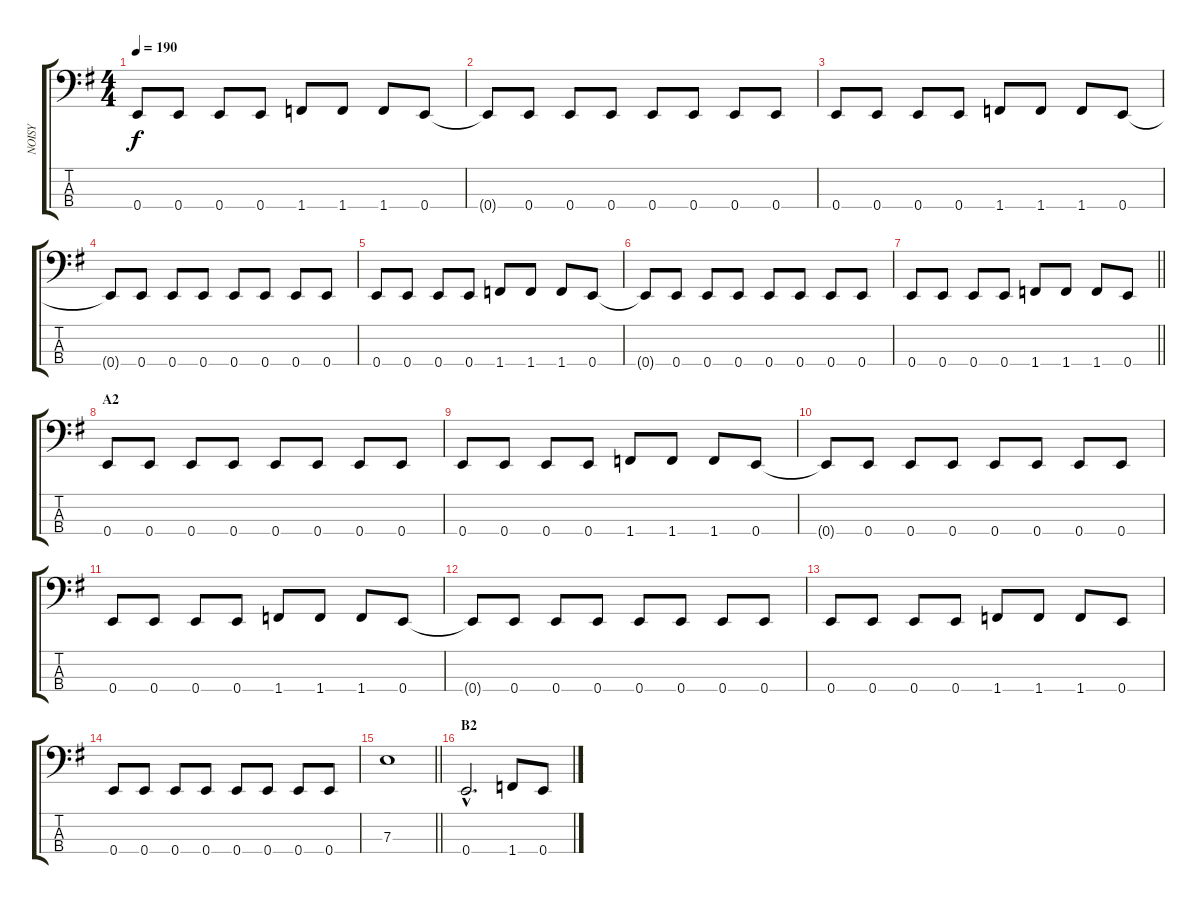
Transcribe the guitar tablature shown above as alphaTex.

\track ("NOISY" "NOISY") {instrument electricbasspick}
\staff {score tabs}
\tuning (G2 D2 A1 E1) {hide}
\ts (4 4)
\tempo 190
\clef f4
\ks g
0.4.8{dy f} 0.4.8 0.4.8 0.4.8 1.4.8 1.4.8 1.4.8 0.4.8 |
0.4{t}.8 0.4.8 0.4.8 0.4.8 0.4.8 0.4.8 0.4.8 0.4.8 |
0.4.8 0.4.8 0.4.8 0.4.8 1.4.8 1.4.8 1.4.8 0.4.8 |
0.4{t}.8 0.4.8 0.4.8 0.4.8 0.4.8 0.4.8 0.4.8 0.4.8 |
0.4.8 0.4.8 0.4.8 0.4.8 1.4.8 1.4.8 1.4.8 0.4.8 |
0.4{t}.8 0.4.8 0.4.8 0.4.8 0.4.8 0.4.8 0.4.8 0.4.8 |
\barLineRight lightlight
0.4.8 0.4.8 0.4.8 0.4.8 1.4.8 1.4.8 1.4.8 0.4.8 |
\section ("" "A2")
0.4.8 0.4.8 0.4.8 0.4.8 0.4.8 0.4.8 0.4.8 0.4.8 |
0.4.8 0.4.8 0.4.8 0.4.8 1.4.8 1.4.8 1.4.8 0.4.8 |
0.4{t}.8 0.4.8 0.4.8 0.4.8 0.4.8 0.4.8 0.4.8 0.4.8 |
0.4.8 0.4.8 0.4.8 0.4.8 1.4.8 1.4.8 1.4.8 0.4.8 |
0.4{t}.8 0.4.8 0.4.8 0.4.8 0.4.8 0.4.8 0.4.8 0.4.8 |
0.4.8 0.4.8 0.4.8 0.4.8 1.4.8 1.4.8 1.4.8 0.4.8 |
0.4.8 0.4.8 0.4.8 0.4.8 0.4.8 0.4.8 0.4.8 0.4.8 |
\barLineRight lightlight
7.3.1 |
\section ("" "B2")
0.4{hac}.2{d} 1.4.8 0.4.8
